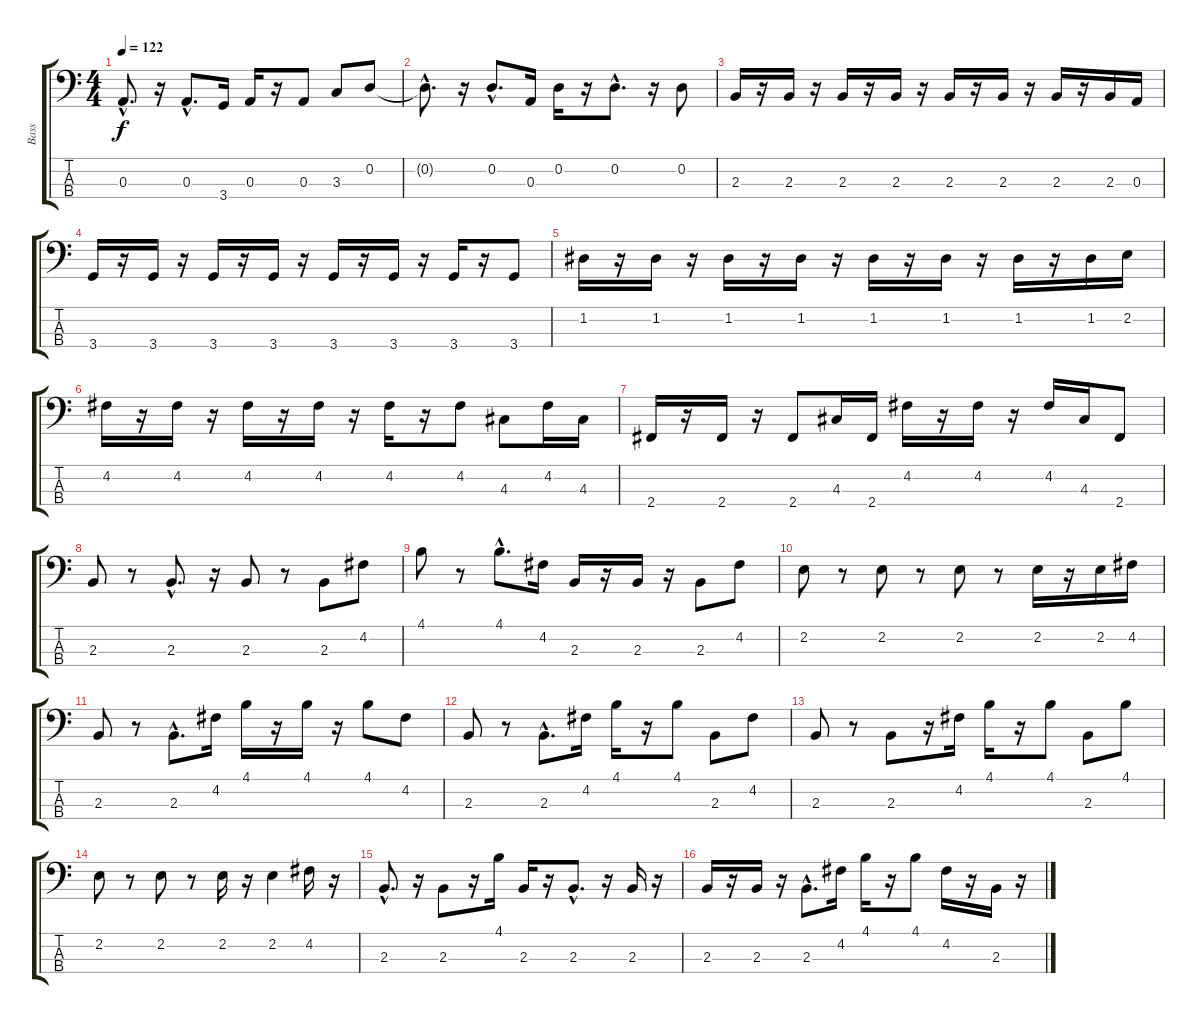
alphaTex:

\track ("Bass                " "Bass      ") {instrument electricbassfinger}
\staff {score tabs}
\tuning (G2 D2 A1 E1) {hide}
\ts (4 4)
\tempo 122
\clef f4
\ks c
0.3{hac}.8{d dy f} r.16 0.3{hac}.8{d} 3.4.16 0.3.16 r.16 0.3.8 3.3.8 0.2.8 |
0.2{hac t}.8{d} r.16 0.2{hac}.8{d} 0.3.16 0.2.16 r.16 0.2{hac}.8{d} r.16 0.2.8 |
2.3.16 r.16 2.3.16 r.16 2.3.16 r.16 2.3.16 r.16 2.3.16 r.16 2.3.16 r.16 2.3.16 r.16 2.3.16 0.3.16 |
3.4.16 r.16 3.4.16 r.16 3.4.16 r.16 3.4.16 r.16 3.4.16 r.16 3.4.16 r.16 3.4.16 r.16 3.4.8 |
1.2.16 r.16 1.2.16 r.16 1.2.16 r.16 1.2.16 r.16 1.2.16 r.16 1.2.16 r.16 1.2.16 r.16 1.2.16 2.2.16 |
4.2.16 r.16 4.2.16 r.16 4.2.16 r.16 4.2.16 r.16 4.2.16 r.16 4.2.8 4.3.8 4.2.16 4.3.16 |
2.4.16 r.16 2.4.16 r.16 2.4.8 4.3.16 2.4.16 4.2.16 r.16 4.2.16 r.16 4.2.16 4.3.16 2.4.8 |
2.3.8 r.8 2.3{hac}.8{d} r.16 2.3.8 r.8 2.3.8 4.2.8 |
4.1.8 r.8 4.1{hac}.8{d} 4.2.16 2.3.16 r.16 2.3.16 r.16 2.3.8 4.2.8 |
2.2.8 r.8 2.2.8 r.8 2.2.8 r.8 2.2.16 r.16 2.2.16 4.2.16 |
2.3.8 r.8 2.3{hac}.8{d} 4.2.16 4.1.16 r.16 4.1.16 r.16 4.1.8 4.2.8 |
2.3.8 r.8 2.3{hac}.8{d} 4.2.16 4.1.16 r.16 4.1.8 2.3.8 4.2.8 |
2.3.8 r.8 2.3.8 r.16 4.2.16 4.1.16 r.16 4.1.8 2.3.8 4.1.8 |
2.2.8 r.8 2.2.8 r.8 2.2.16 r.16 2.2.4 4.2.16 r.16 |
2.3{hac}.8{d} r.16 2.3.8 r.16 4.1.16 2.3.16 r.16 2.3{hac}.8{d} r.16 2.3.16 r.16 |
2.3.16 r.16 2.3.16 r.16 2.3{hac}.8{d} 4.2.16 4.1.16 r.16 4.1.8 4.2.16 r.16 2.3.16 r.16
